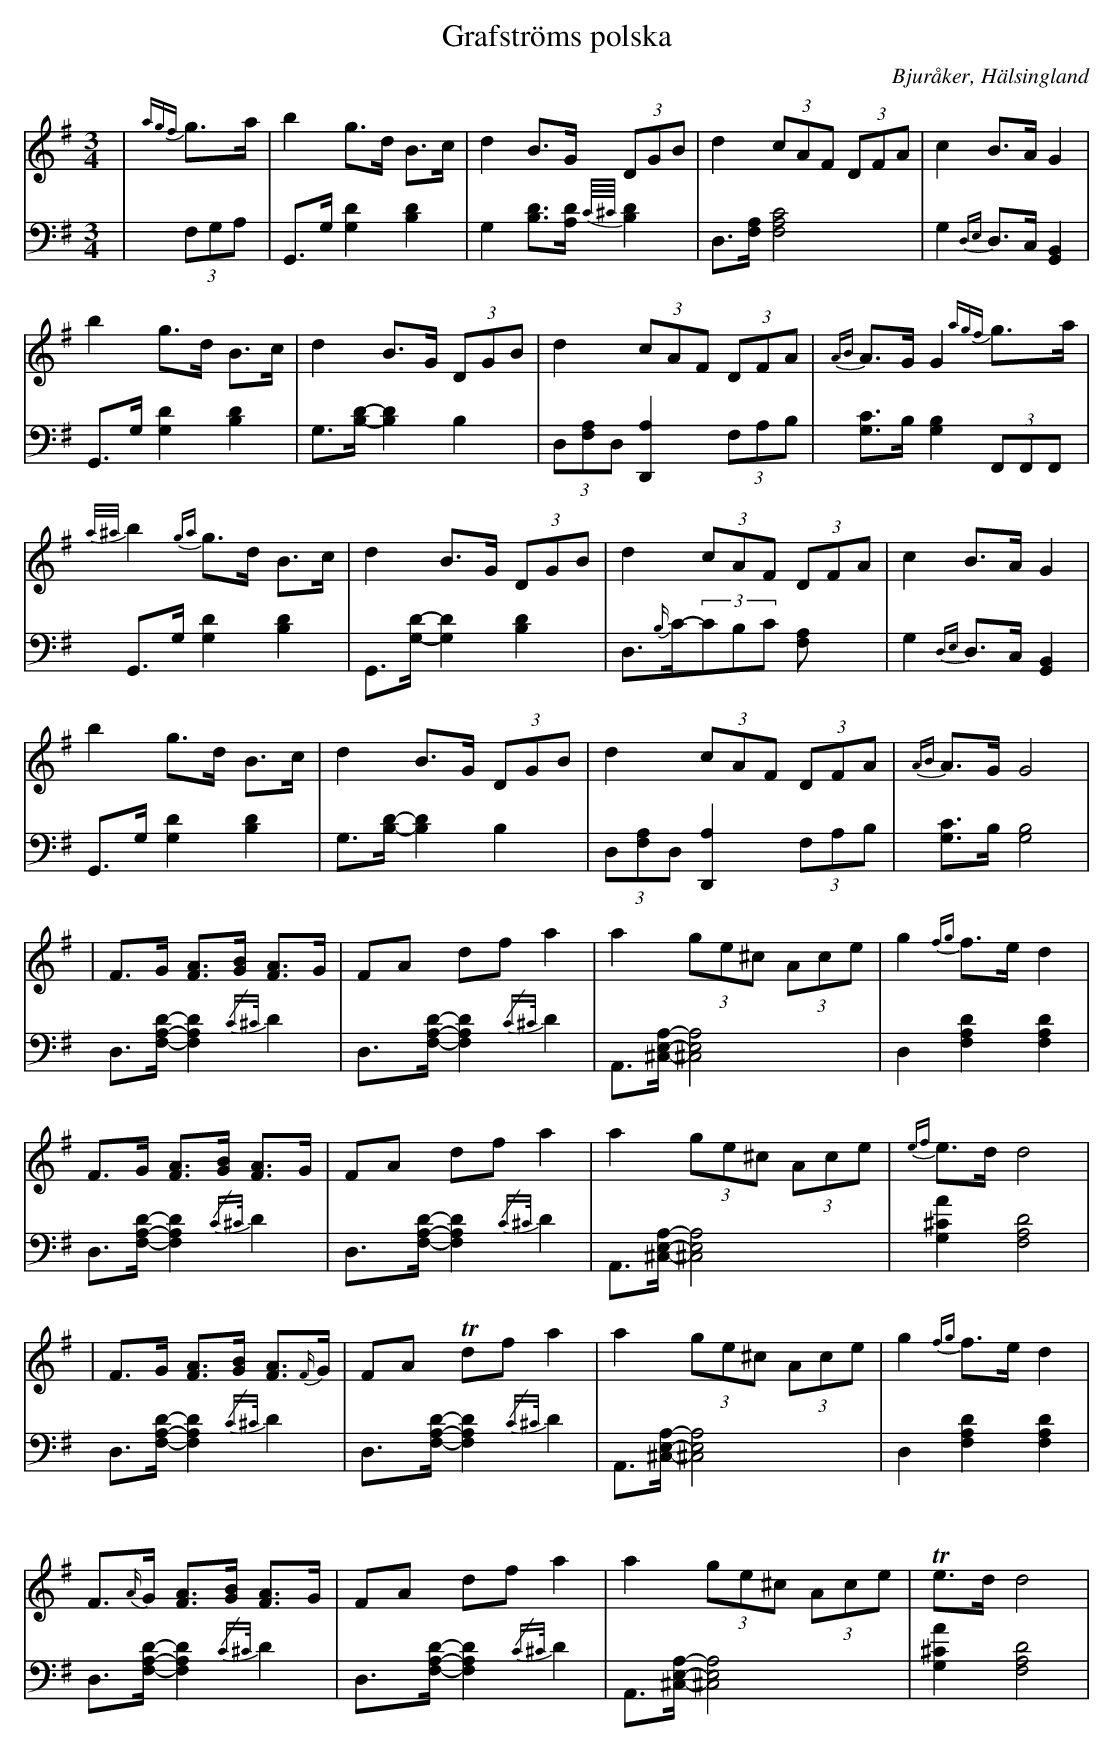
X:1
T: Grafströms polska
O: Bjuråker, Hälsingland
M: 3/4
L: 1/8
K: G
V:1
V:2
V: 1
|{agf}g>a|b2 g>d B>c|d2 B>G (3DGB|d2 (3cAF (3DFA|c2 B>A G2|
b2 g>d B>c|d2 B>G (3DGB|d2 (3cAF (3DFA|{AB}A>G G2 {agf}g>a|
{a/^a/}b2 {ga}g>d B>c|d2 B>G (3DGB|d2 (3cAF (3DFA|c2 B>A G2|
b2 g>d B>c|d2 B>G (3DGB|d2 (3cAF (3DFA|{AB}A>G G4|
|F>G [FA]>[GB] [FA]>G |FA df a2 |a2 (3ge^c (3Ace |g2 {fg}f>e d2 |
F>G [FA]>[GB] [FA]>G |FA df a2 |a2 (3ge^c (3Ace |{ef}e>d d4|
|F>G [FA]>[GB] [FA]>{F/}G |FA Tdf a2 |a2 (3ge^c (3Ace |g2 {fg}f>e d2 |
F>{A/}G [FA]>[GB] [FA]>G |FA df a2 |a2 (3ge^c (3Ace |Te>d d4|
V:2 clef=bass
|(3F,G,A, | G,,>G, [G,2D2] [B,2D2]|G,2 [B,D]>[A,D] {C//^C//}[B,D]2|D,>[F,A,] [F,4A,4C4]| G,2 {D,E,}D,>C, [G,,2B,,2]|
 G,,>G, [G,2D2] [B,2D2]|G,>[B,D]-[B,2D2] B,2|(3D,[F,A,]D, [D,,2A,2] (3F,A,B,| [G,C]>B, [G,2B,2](3F,,F,,F,,|
G,,>G, [G,2D2] [B,2D2]|G,,>[G,D]-[G,2D2] [B,2D2]|D,>{B,/}C-(3CB,C [F,2A,]| G,2 {D,E,}D,>C, [G,,2B,,2]|
 G,,>G, [G,2D2] [B,2D2]|G,>[B,D]-[B,2D2] B,2|(3D,[F,A,]D, [D,,2A,2] (3F,A,B,| [G,C]>B, [G,4B,4]|
D,>[F,A,D]-[F,2A,2D2] {/C^C/}D2|D,>[F,A,D]-[F,2A,2D2] {/C^C/}D2| A,,>[^C,E,A,]-[^C,4E,4A,4]|D,2 [F,2A,2D2] [F,2A,2D2] |
D,>[F,A,D]-[F,2A,2D2] {/C^C/}D2| D,>[F,A,D]-[F,2A,2D2] {/C^C/}D2| A,,>[^C,E,A,]-[^C,4E,4A,4]| [G,2A2^C2] [F,4A,4D4]|
D,>[F,A,D]-[F,2A,2D2] {/C^C/}D2|D,>[F,A,D]-[F,2A,2D2] {/C^C/}D2| A,,>[^C,E,A,]-[^C,4E,4A,4]|D,2 [F,2A,2D2] [F,2A,2D2] |
D,>[F,A,D]-[F,2A,2D2] {/C^C/}D2| D,>[F,A,D]-[F,2A,2D2] {/C^C/}D2| A,,>[^C,E,A,]-[^C,4E,4A,4]| [G,2A2^C2] [F,4A,4D4]|
